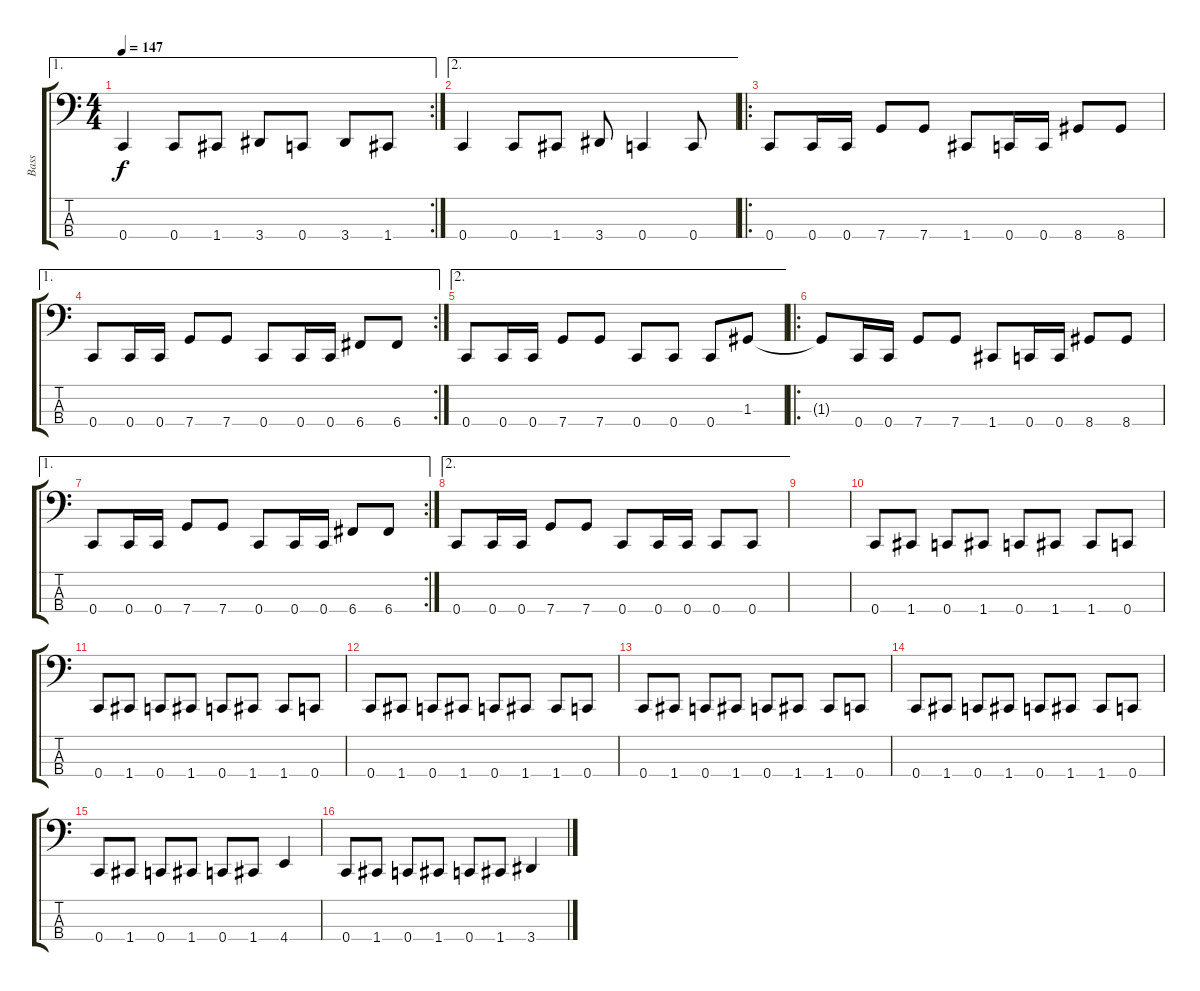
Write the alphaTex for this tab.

\track ("Bass" "Bass") {instrument electricbasspick}
\staff {score tabs}
\tuning (F2 C2 G1 C1) {hide}
\ae 1
\rc 2
\ts (4 4)
\tempo 147
\clef f4
\ks c
0.4.4{dy f} 0.4.8 1.4.8 3.4.8 0.4.8 3.4.8 1.4.8 |
\ae 2
0.4.4 0.4.8 1.4.8 3.4.8 0.4.4 0.4.8 |
\ro
0.4.8 0.4.16 0.4.16 7.4.8 7.4.8 1.4.8 0.4.16 0.4.16 8.4.8 8.4.8 |
\ae 1
\rc 2
0.4.8 0.4.16 0.4.16 7.4.8 7.4.8 0.4.8 0.4.16 0.4.16 6.4.8 6.4.8 |
\ae 2
0.4.8 0.4.16 0.4.16 7.4.8 7.4.8 0.4.8 0.4.8 0.4.8 1.3.8 |
\ro
1.3{t}.8 0.4.16 0.4.16 7.4.8 7.4.8 1.4.8 0.4.16 0.4.16 8.4.8 8.4.8 |
\ae 1
\rc 2
0.4.8 0.4.16 0.4.16 7.4.8 7.4.8 0.4.8 0.4.16 0.4.16 6.4.8 6.4.8 |
\ae 2
0.4.8 0.4.16 0.4.16 7.4.8 7.4.8 0.4.8 0.4.16 0.4.16 0.4.8 0.4.8 |
|
0.4.8 1.4.8 0.4.8 1.4.8 0.4.8 1.4.8 1.4.8 0.4.8 |
0.4.8 1.4.8 0.4.8 1.4.8 0.4.8 1.4.8 1.4.8 0.4.8 |
0.4.8 1.4.8 0.4.8 1.4.8 0.4.8 1.4.8 1.4.8 0.4.8 |
0.4.8 1.4.8 0.4.8 1.4.8 0.4.8 1.4.8 1.4.8 0.4.8 |
0.4.8 1.4.8 0.4.8 1.4.8 0.4.8 1.4.8 1.4.8 0.4.8 |
0.4.8 1.4.8 0.4.8 1.4.8 0.4.8 1.4.8 4.4.4 |
0.4.8 1.4.8 0.4.8 1.4.8 0.4.8 1.4.8 3.4.4
